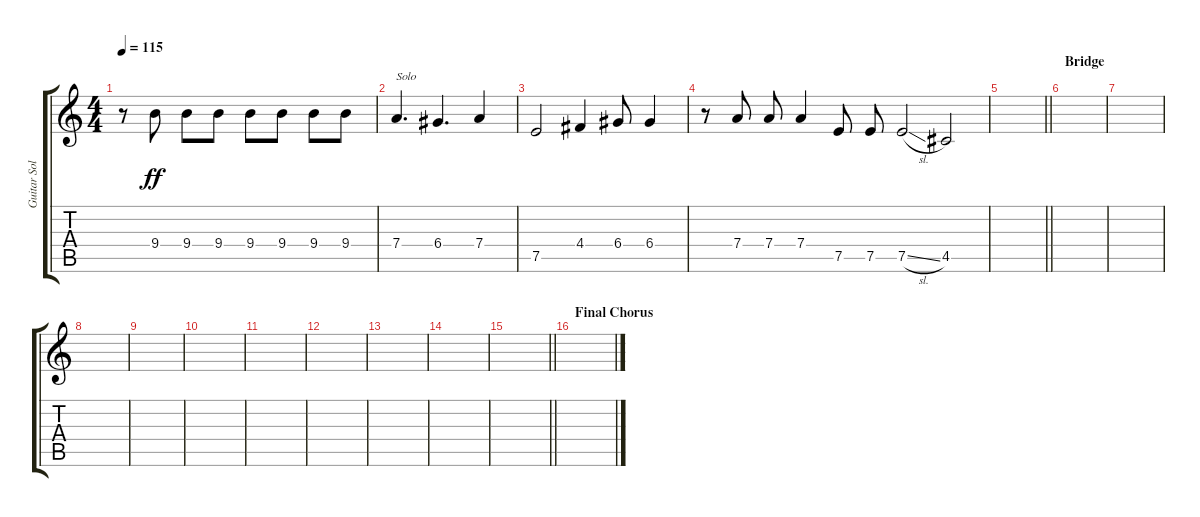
\track ("Guitar Solo" "Guitar Sol") {instrument distortionguitar}
\staff {score tabs}
\tuning (E4 B3 G3 D3 A2 E2) {hide}
\ts (4 4)
\tempo 115
\clef g2
\ks c
r.8{dy ff} 9.4.8 9.4.8 9.4.8 9.4.8 9.4.8 9.4.8 9.4.8 |
7.4.4{d txt "Solo"} 6.4.4{d} 7.4.4 |
7.5.2 4.4.4 6.4.8 6.4.4 |
r.8 7.4.8 7.4.8 7.4.4 7.5.8 7.5.8 7.5{sl}.2 4.5.2 |
\barLineRight lightlight
|
\section ("" "Bridge")
|
|
|
|
|
|
|
|
|
\barLineRight lightlight
|
\section ("" "Final Chorus")
